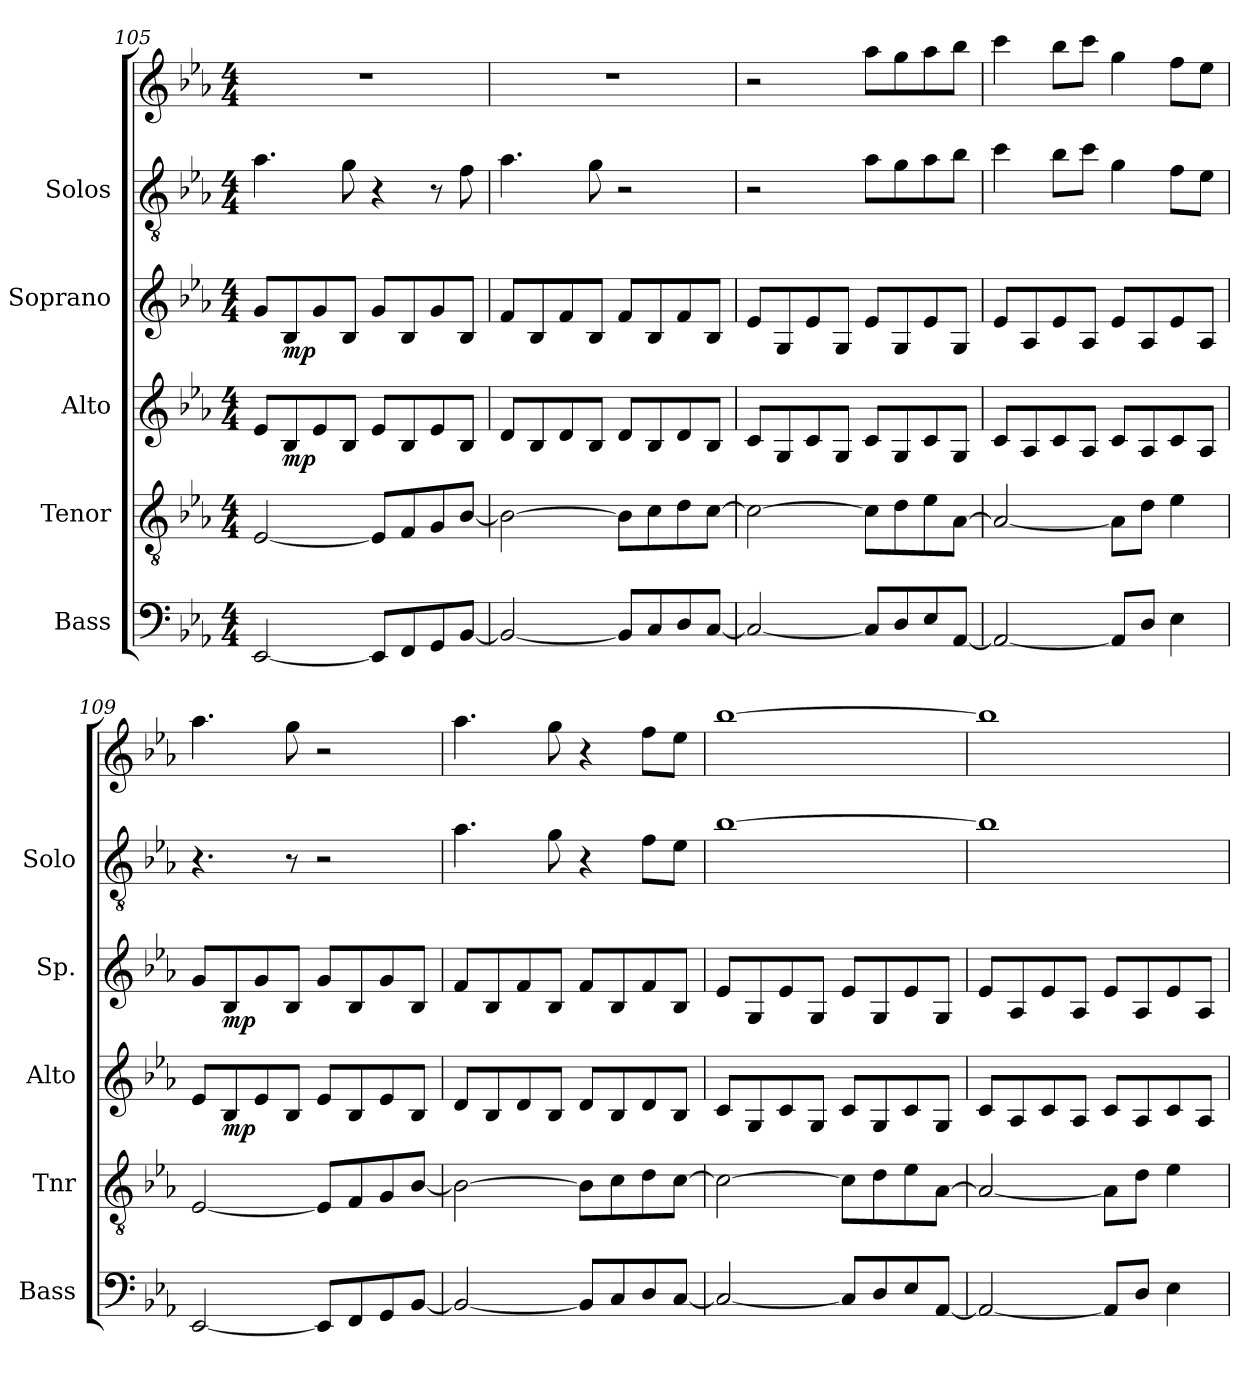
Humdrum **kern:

**kern	**kern	**kern	**dynam	**kern	**dynam	**kern	**kern
*part5	*part4	*part3	*part3	*part2	*part2	*part1	*part1
*staff6	*staff5	*staff4	*staff4	*staff3	*staff3	*staff2	*staff1
*I"Bass	*I"Tenor	*I"Alto	*	*I"Soprano	*	*I"Solos	*
*I'Bass	*I'Tnr	*I'Alto	*	*I'Sp.	*	*I'Solo	*
*clefF4	*clefGv2	*clefG2	*	*clefG2	*	*clefGv2	*clefG2
*k[b-e-a-]	*k[b-e-a-]	*k[b-e-a-]	*	*k[b-e-a-]	*	*k[b-e-a-]	*k[b-e-a-]
*M4/4	*M4/4	*M4/4	*	*M4/4	*	*M4/4	*M4/4
=105	=105	=105	=105	=105	=105	=105	=105
[2EE-/	[2E-/	8e-/L	.	8g/L	.	4.a-\	1r
!	!	!	!LO:DY:b	!	!LO:DY:b	!	!
.	.	8B-/	mp	8B-/	mp	.	.
.	.	8e-/	.	8g/	.	.	.
.	.	8B-/J	.	8B-/J	.	8g\	.
8EE-/L]	8E-/L]	8e-/L	.	8g/L	.	4r	.
8FF/	8F/	8B-/	.	8B-/	.	.	.
8GG/	8G/	8e-/	.	8g/	.	8r	.
[8BB-/J	[8B-/J	8B-/J	.	8B-/J	.	8f\	.
=106	=106	=106	=106	=106	=106	=106	=106
2BB-/_	2B-\_	8d/L	.	8f/L	.	4.a-\	1r
.	.	8B-/	.	8B-/	.	.	.
.	.	8d/	.	8f/	.	.	.
.	.	8B-/J	.	8B-/J	.	8g\	.
8BB-/L]	8B-\L]	8d/L	.	8f/L	.	2r	.
8C/	8c\	8B-/	.	8B-/	.	.	.
8D/	8d\	8d/	.	8f/	.	.	.
[8C/J	[8c\J	8B-/J	.	8B-/J	.	.	.
!!LO:PB:g=z
=107	=107	=107	=107	=107	=107	=107	=107
2C/_	2c\_	8c/L	.	8e-/L	.	2r	2r
.	.	8G/	.	8G/	.	.	.
.	.	8c/	.	8e-/	.	.	.
.	.	8G/J	.	8G/J	.	.	.
8C/L]	8c\L]	8c/L	.	8e-/L	.	8a-\L	8aa-\L
8D/	8d\	8G/	.	8G/	.	8g\	8gg\
8E-/	8e-\	8c/	.	8e-/	.	8a-\	8aa-\
[8AA-/J	[8A-\J	8G/J	.	8G/J	.	8b-\J	8bb-\J
=108	=108	=108	=108	=108	=108	=108	=108
2AA-/_	2A-/_	8c/L	.	8e-/L	.	4cc\	4ccc\
.	.	8A-/	.	8A-/	.	.	.
.	.	8c/	.	8e-/	.	8b-\L	8bb-\L
.	.	8A-/J	.	8A-/J	.	8cc\J	8ccc\J
8AA-/L]	8A-\L]	8c/L	.	8e-/L	.	4g\	4gg\
8D/J	8d\J	8A-/	.	8A-/	.	.	.
4E-\	4e-\	8c/	.	8e-/	.	8f\L	8ff\L
.	.	8A-/J	.	8A-/J	.	8e-\J	8ee-\J
=109	=109	=109	=109	=109	=109	=109	=109
[2EE-/	[2E-/	8e-/L	.	8g/L	.	4.r	4.aa-\
!	!	!	!LO:DY:b	!	!LO:DY:b	!	!
.	.	8B-/	mp	8B-/	mp	.	.
.	.	8e-/	.	8g/	.	.	.
.	.	8B-/J	.	8B-/J	.	8r	8gg\
8EE-/L]	8E-/L]	8e-/L	.	8g/L	.	2r	2r
8FF/	8F/	8B-/	.	8B-/	.	.	.
8GG/	8G/	8e-/	.	8g/	.	.	.
[8BB-/J	[8B-/J	8B-/J	.	8B-/J	.	.	.
=110	=110	=110	=110	=110	=110	=110	=110
2BB-/_	2B-\_	8d/L	.	8f/L	.	4.a-\	4.aa-\
.	.	8B-/	.	8B-/	.	.	.
.	.	8d/	.	8f/	.	.	.
.	.	8B-/J	.	8B-/J	.	8g\	8gg\
8BB-/L]	8B-\L]	8d/L	.	8f/L	.	4r	4r
8C/	8c\	8B-/	.	8B-/	.	.	.
8D/	8d\	8d/	.	8f/	.	8f\L	8ff\L
[8C/J	[8c\J	8B-/J	.	8B-/J	.	8e-\J	8ee-\J
!!LO:LB:g=z
=111	=111	=111	=111	=111	=111	=111	=111
2C/_	2c\_	8c/L	.	8e-/L	.	[1b-	[1bb-
.	.	8G/	.	8G/	.	.	.
.	.	8c/	.	8e-/	.	.	.
.	.	8G/J	.	8G/J	.	.	.
8C/L]	8c\L]	8c/L	.	8e-/L	.	.	.
8D/	8d\	8G/	.	8G/	.	.	.
8E-/	8e-\	8c/	.	8e-/	.	.	.
[8AA-/J	[8A-\J	8G/J	.	8G/J	.	.	.
=112	=112	=112	=112	=112	=112	=112	=112
2AA-/_	2A-/_	8c/L	.	8e-/L	.	1b-]	1bb-]
.	.	8A-/	.	8A-/	.	.	.
.	.	8c/	.	8e-/	.	.	.
.	.	8A-/J	.	8A-/J	.	.	.
8AA-/L]	8A-\L]	8c/L	.	8e-/L	.	.	.
8D/J	8d\J	8A-/	.	8A-/	.	.	.
4E-\	4e-\	8c/	.	8e-/	.	.	.
.	.	8A-/J	.	8A-/J	.	.	.
=	=	=	=	=	=	=	=
*-	*-	*-	*-	*-	*-	*-	*-
